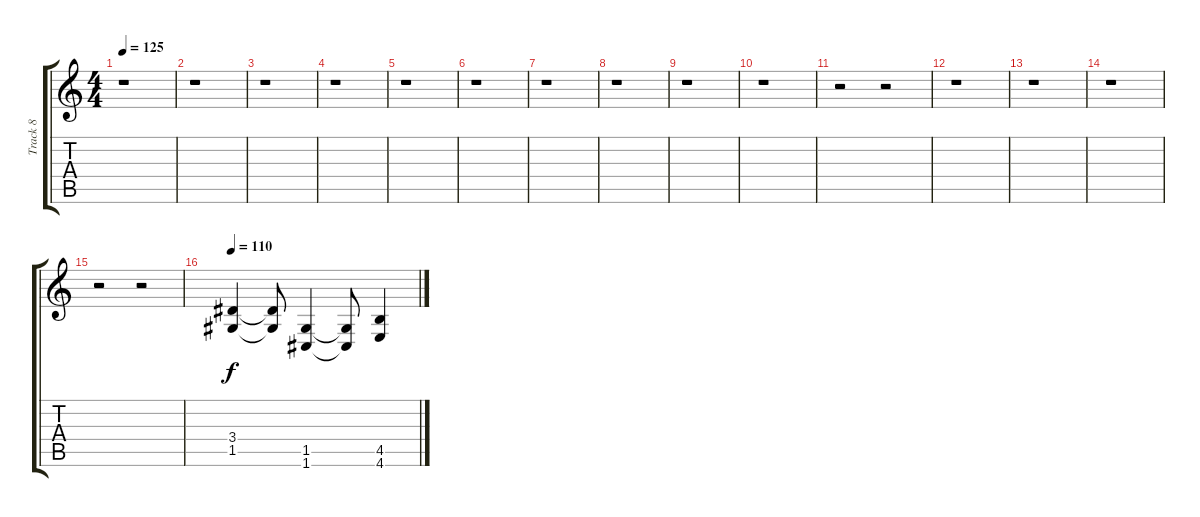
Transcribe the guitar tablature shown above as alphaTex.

\track ("Track 8" "Track 8") {instrument acousticguitarsteel}
\staff {score tabs}
\tuning (D4 A3 F3 C3 G2 C2) {hide}
\ts (4 4)
\tempo 125
\clef g2
\ks c
r.1{dy f} |
r.1 |
r.1 |
r.1 |
r.1 |
r.1 |
r.1 |
r.1 |
r.1 |
r.1 |
r.2 r.2 |
r.1 |
r.1 |
r.1 |
r.2 r.2 |
\tempo 110
(3.4 1.5).4 (3.4{t} 1.5{t}).8 (1.5 1.6).4 (1.5{t} 1.6{t}).8 (4.5 4.6).4
